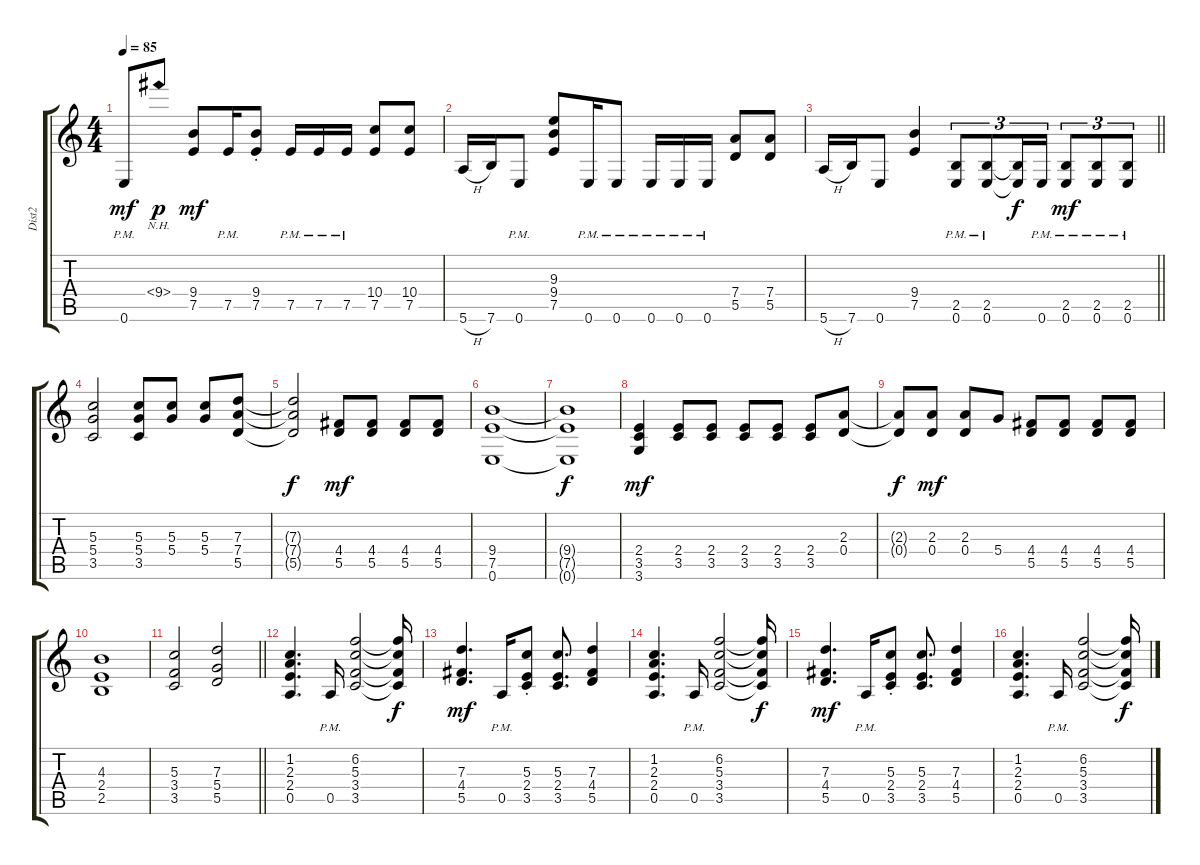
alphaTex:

\track ("Dist2" "Dist2") {instrument distortionguitar}
\staff {score tabs}
\tuning (E4 B3 G3 D3 A2 E2) {hide}
\ts (4 4)
\tempo 85
\clef g2
\ks c
0.6{pm}.8{dy mf} 9.4{nh}.8{dy p} (9.4 7.5).8{dy mf} 7.5{pm}.16 (9.4{st} 7.5{st}).8 7.5{pm}.16 7.5{pm}.16 7.5{pm}.16 (10.4 7.5).8 (10.4 7.5).8 |
5.6{h}.16 7.6.16 0.6{pm}.8 (9.3 9.4 7.5).8 0.6{pm}.16 0.6{pm}.8 0.6{pm}.16 0.6{pm}.16 0.6{pm}.16 (7.4 5.5).8 (7.4 5.5).8 |
\barLineRight lightlight
5.6{h}.16 7.6.16 0.6.8 (9.4 7.5).4 (2.5{pm} 0.6{pm}).8{tu (3 2)} (2.5{pm} 0.6{pm}).8{tu (3 2)} (2.5{t} 0.6{t}).16{tu (3 2) dy f} 0.6{pm}.16{tu (3 2)} (2.5{pm} 0.6{pm}).8{tu (3 2) dy mf} (2.5{pm} 0.6{pm}).8{tu (3 2)} (2.5{pm} 0.6{pm}).8{tu (3 2)} |
\section ("" "")
(5.3 5.4 3.5).2 (5.3 5.4 3.5).8 (5.3 5.4).8 (5.3 5.4).8 (7.3 7.4 5.5).8 |
(7.3{t} 7.4{t} 5.5{t}).2{dy f} (4.4 5.5).8{dy mf} (4.4 5.5).8 (4.4 5.5).8 (4.4 5.5).8 |
(9.4 7.5 0.6).1 |
(9.4{t} 7.5{t} 0.6{t}).1{dy f} |
(2.4 3.5 3.6).4{dy mf} (2.4 3.5).8 (2.4 3.5).8 (2.4 3.5).8 (2.4 3.5).8 (2.4 3.5).8 (2.3 0.4).8 |
(2.3{t} 0.4{t}).8{dy f} (2.3 0.4).8{dy mf} (2.3 0.4).8 5.4.8 (4.4 5.5).8 (4.4 5.5).8 (4.4 5.5).8 (4.4 5.5).8 |
(4.3 2.4 2.5).1 |
\barLineRight lightlight
(5.3 3.4 3.5).2 (7.3 5.4 5.5).2 |
\section ("" "")
(1.2 2.3 2.4 0.5).4{d} 0.5{pm}.16 (6.2 5.3 3.4 3.5).2 (6.2{t} 5.3{t} 3.4{t} 3.5{t}).16{dy f} |
(7.3 4.4 5.5).4{d dy mf} 0.5{pm}.16 (5.3{st} 2.4{st} 3.5{st}).8 (5.3 2.4 3.5).8{d} (7.3 4.4 5.5).4 |
(1.2 2.3 2.4 0.5).4{d} 0.5{pm}.16 (6.2 5.3 3.4 3.5).2 (6.2{t} 5.3{t} 3.4{t} 3.5{t}).16{dy f} |
(7.3 4.4 5.5).4{d dy mf} 0.5{pm}.16 (5.3{st} 2.4{st} 3.5{st}).8 (5.3 2.4 3.5).8{d} (7.3 4.4 5.5).4 |
(1.2 2.3 2.4 0.5).4{d} 0.5{pm}.16 (6.2 5.3 3.4 3.5).2 (6.2{t} 5.3{t} 3.4{t} 3.5{t}).16{dy f}
